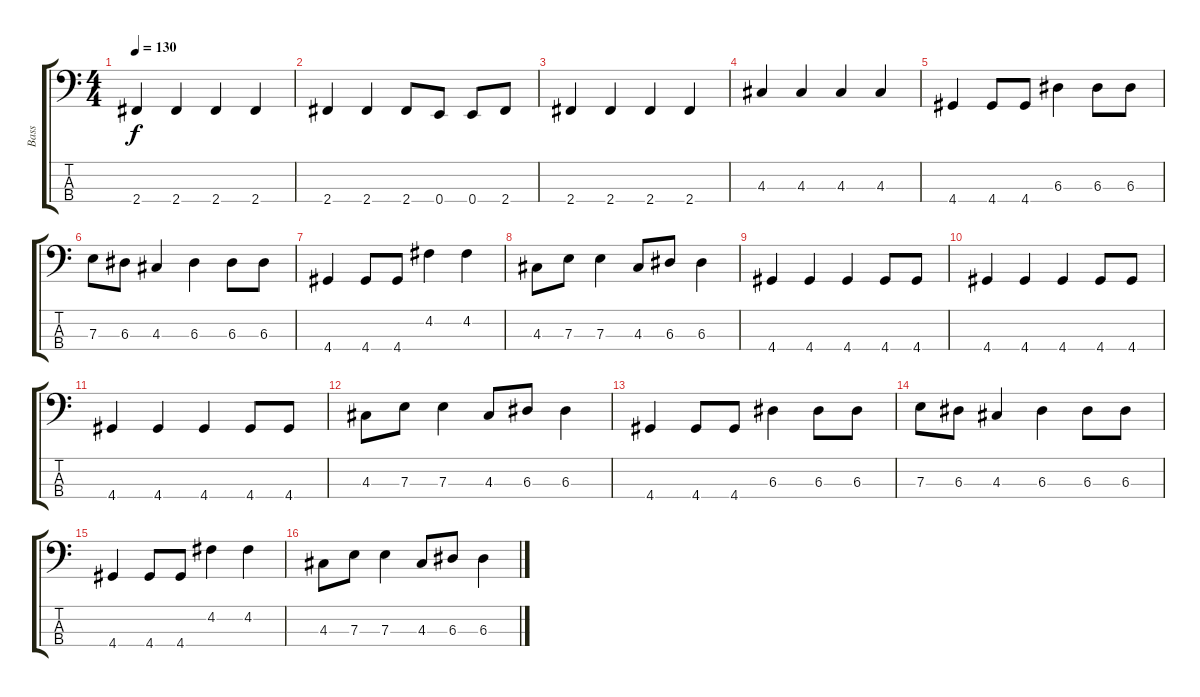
\track ("Bass" "Bass") {instrument electricbassfinger}
\staff {score tabs}
\tuning (G2 D2 A1 E1) {hide}
\ts (4 4)
\tempo 130
\clef f4
\ks c
2.4.4{dy f} 2.4.4 2.4.4 2.4.4 |
2.4.4 2.4.4 2.4.8 0.4.8 0.4.8 2.4.8 |
2.4.4 2.4.4 2.4.4 2.4.4 |
4.3.4 4.3.4 4.3.4 4.3.4 |
4.4.4 4.4.8 4.4.8 6.3.4 6.3.8 6.3.8 |
7.3.8 6.3.8 4.3.4 6.3.4 6.3.8 6.3.8 |
4.4.4 4.4.8 4.4.8 4.2.4 4.2.4 |
4.3.8 7.3.8 7.3.4 4.3.8 6.3.8 6.3.4 |
4.4.4 4.4.4 4.4.4 4.4.8 4.4.8 |
4.4.4 4.4.4 4.4.4 4.4.8 4.4.8 |
4.4.4 4.4.4 4.4.4 4.4.8 4.4.8 |
4.3.8 7.3.8 7.3.4 4.3.8 6.3.8 6.3.4 |
4.4.4 4.4.8 4.4.8 6.3.4 6.3.8 6.3.8 |
7.3.8 6.3.8 4.3.4 6.3.4 6.3.8 6.3.8 |
4.4.4 4.4.8 4.4.8 4.2.4 4.2.4 |
4.3.8 7.3.8 7.3.4 4.3.8 6.3.8 6.3.4
